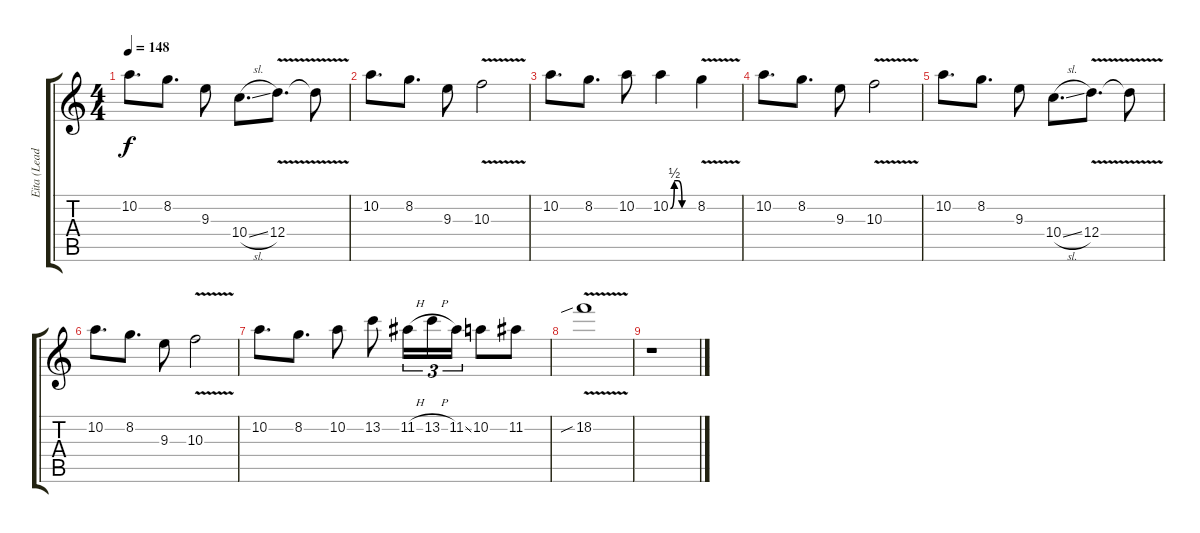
\track ("Eita (Lead G1)" "Eita (Lead") {instrument overdrivenguitar}
\staff {score tabs}
\tuning (E4 B3 G3 D3 A2 E2) {hide}
\ts (4 4)
\tempo 148
\clef g2
\ks c
10.2.8{d dy f} 8.2.8{d} 9.3.8 10.4{sl}.8{d} 12.4{v}.8{d} 12.4{t}.8 |
10.2.8{d} 8.2.8{d} 9.3.8 10.3{v}.2 |
10.2.8{d} 8.2.8{d} 10.2.8 10.2{be (custom 0 0 10 2 20 2 30 0 60 0)}.4 8.2{v}.4 |
10.2.8{d} 8.2.8{d} 9.3.8 10.3{v}.2 |
10.2.8{d} 8.2.8{d} 9.3.8 10.4{sl}.8{d} 12.4{v}.8{d} 12.4{t}.8 |
10.2.8{d} 8.2.8{d} 9.3.8 10.3{v}.2 |
10.2.8{d} 8.2.8{d} 10.2.8 13.2.8 11.2{h}.16{tu (3 2)} 13.2{h}.16{tu (3 2)} 11.2{ss}.16{tu (3 2)} 10.2.8 11.2.8 |
18.2{v sib}.1 |
r.1
